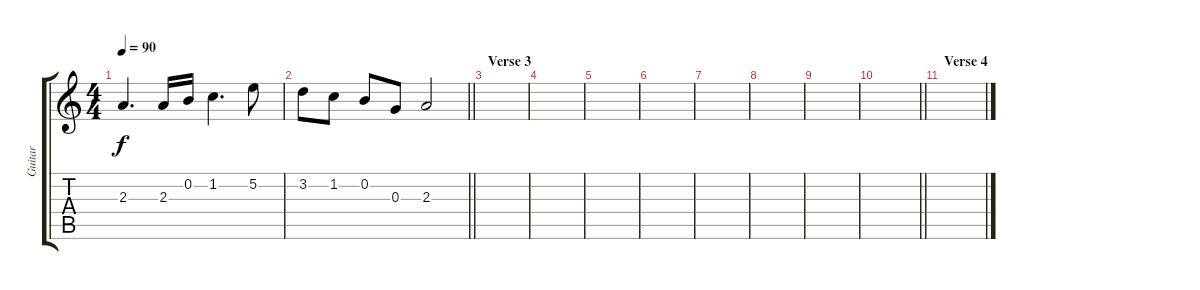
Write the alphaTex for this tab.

\track ("Guitar" "Guitar") {instrument acousticguitarsteel}
\staff {score tabs}
\tuning (E4 B3 G3 D3 A2 E2) {hide}
\ts (4 4)
\tempo 90
\clef g2
\ks c
2.3.4{d dy f} 2.3.16 0.2.16 1.2.4{d} 5.2.8 |
\barLineRight lightlight
3.2.8 1.2.8 0.2.8 0.3.8 2.3.2 |
\section ("" "Verse 3")
|
|
|
|
|
|
|
\barLineRight lightlight
|
\section ("" "Verse 4")
